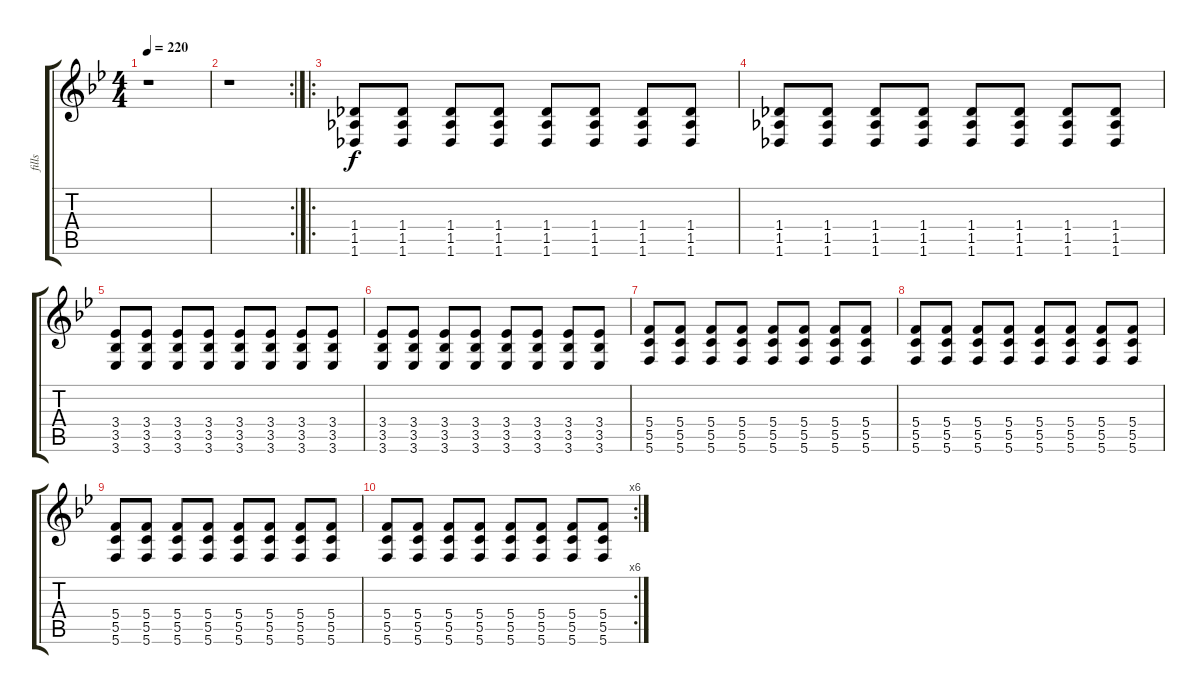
\track ("fills" "fills") {instrument overdrivenguitar}
\staff {score tabs}
\tuning (D4 A3 F3 C3 G2 C2) {hide}
\ts (4 4)
\tempo 220
\clef g2
\ks bb
r.1{dy f} |
\rc 2
r.1 |
\ro
(1.4 1.5 1.6).8 (1.4 1.5 1.6).8 (1.4 1.5 1.6).8 (1.4 1.5 1.6).8 (1.4 1.5 1.6).8 (1.4 1.5 1.6).8 (1.4 1.5 1.6).8 (1.4 1.5 1.6).8 |
(1.4 1.5 1.6).8 (1.4 1.5 1.6).8 (1.4 1.5 1.6).8 (1.4 1.5 1.6).8 (1.4 1.5 1.6).8 (1.4 1.5 1.6).8 (1.4 1.5 1.6).8 (1.4 1.5 1.6).8 |
(3.4 3.5 3.6).8 (3.4 3.5 3.6).8 (3.4 3.5 3.6).8 (3.4 3.5 3.6).8 (3.4 3.5 3.6).8 (3.4 3.5 3.6).8 (3.4 3.5 3.6).8 (3.4 3.5 3.6).8 |
(3.4 3.5 3.6).8 (3.4 3.5 3.6).8 (3.4 3.5 3.6).8 (3.4 3.5 3.6).8 (3.4 3.5 3.6).8 (3.4 3.5 3.6).8 (3.4 3.5 3.6).8 (3.4 3.5 3.6).8 |
(5.4 5.5 5.6).8 (5.4 5.5 5.6).8 (5.4 5.5 5.6).8 (5.4 5.5 5.6).8 (5.4 5.5 5.6).8 (5.4 5.5 5.6).8 (5.4 5.5 5.6).8 (5.4 5.5 5.6).8 |
(5.4 5.5 5.6).8 (5.4 5.5 5.6).8 (5.4 5.5 5.6).8 (5.4 5.5 5.6).8 (5.4 5.5 5.6).8 (5.4 5.5 5.6).8 (5.4 5.5 5.6).8 (5.4 5.5 5.6).8 |
(5.4 5.5 5.6).8 (5.4 5.5 5.6).8 (5.4 5.5 5.6).8 (5.4 5.5 5.6).8 (5.4 5.5 5.6).8 (5.4 5.5 5.6).8 (5.4 5.5 5.6).8 (5.4 5.5 5.6).8 |
\rc 6
(5.4 5.5 5.6).8 (5.4 5.5 5.6).8 (5.4 5.5 5.6).8 (5.4 5.5 5.6).8 (5.4 5.5 5.6).8 (5.4 5.5 5.6).8 (5.4 5.5 5.6).8 (5.4 5.5 5.6).8
